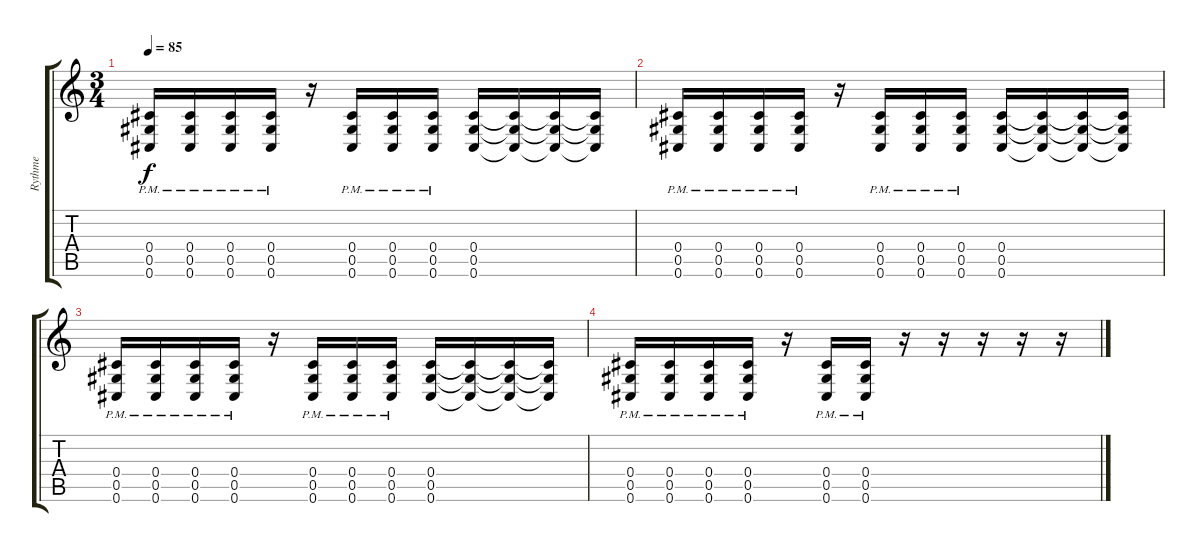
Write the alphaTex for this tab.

\track ("Rythme" "Rythme") {instrument distortionguitar}
\staff {score tabs}
\tuning (Eb4 Bb3 Gb3 Db3 Ab2 Db2) {hide}
\ts (3 4)
\tempo 85
\clef g2
\ks c
(0.4{pm} 0.5{pm} 0.6{pm}).16{dy f} (0.4{pm} 0.5{pm} 0.6{pm}).16 (0.4{pm} 0.5{pm} 0.6{pm}).16 (0.4{pm} 0.5{pm} 0.6{pm}).16 r.16 (0.4{pm} 0.5{pm} 0.6{pm}).16 (0.4{pm} 0.5{pm} 0.6{pm}).16 (0.4{pm} 0.5{pm} 0.6{pm}).16 (0.4 0.5 0.6).16 (0.4{t} 0.5{t} 0.6{t}).16 (0.4{t} 0.5{t} 0.6{t}).16 (0.4{t} 0.5{t} 0.6{t}).16 |
(0.4{pm} 0.5{pm} 0.6{pm}).16 (0.4{pm} 0.5{pm} 0.6{pm}).16 (0.4{pm} 0.5{pm} 0.6{pm}).16 (0.4{pm} 0.5{pm} 0.6{pm}).16 r.16 (0.4{pm} 0.5{pm} 0.6{pm}).16 (0.4{pm} 0.5{pm} 0.6{pm}).16 (0.4{pm} 0.5{pm} 0.6{pm}).16 (0.4 0.5 0.6).16 (0.4{t} 0.5{t} 0.6{t}).16 (0.4{t} 0.5{t} 0.6{t}).16 (0.4{t} 0.5{t} 0.6{t}).16 |
(0.4{pm} 0.5{pm} 0.6{pm}).16 (0.4{pm} 0.5{pm} 0.6{pm}).16 (0.4{pm} 0.5{pm} 0.6{pm}).16 (0.4{pm} 0.5{pm} 0.6{pm}).16 r.16 (0.4{pm} 0.5{pm} 0.6{pm}).16 (0.4{pm} 0.5{pm} 0.6{pm}).16 (0.4{pm} 0.5{pm} 0.6{pm}).16 (0.4 0.5 0.6).16 (0.4{t} 0.5{t} 0.6{t}).16 (0.4{t} 0.5{t} 0.6{t}).16 (0.4{t} 0.5{t} 0.6{t}).16 |
(0.4{pm} 0.5{pm} 0.6{pm}).16 (0.4{pm} 0.5{pm} 0.6{pm}).16 (0.4{pm} 0.5{pm} 0.6{pm}).16 (0.4{pm} 0.5{pm} 0.6{pm}).16 r.16 (0.4{pm} 0.5{pm} 0.6{pm}).16 (0.4{pm} 0.5{pm} 0.6{pm}).16 r.16 r.16 r.16 r.16 r.16
